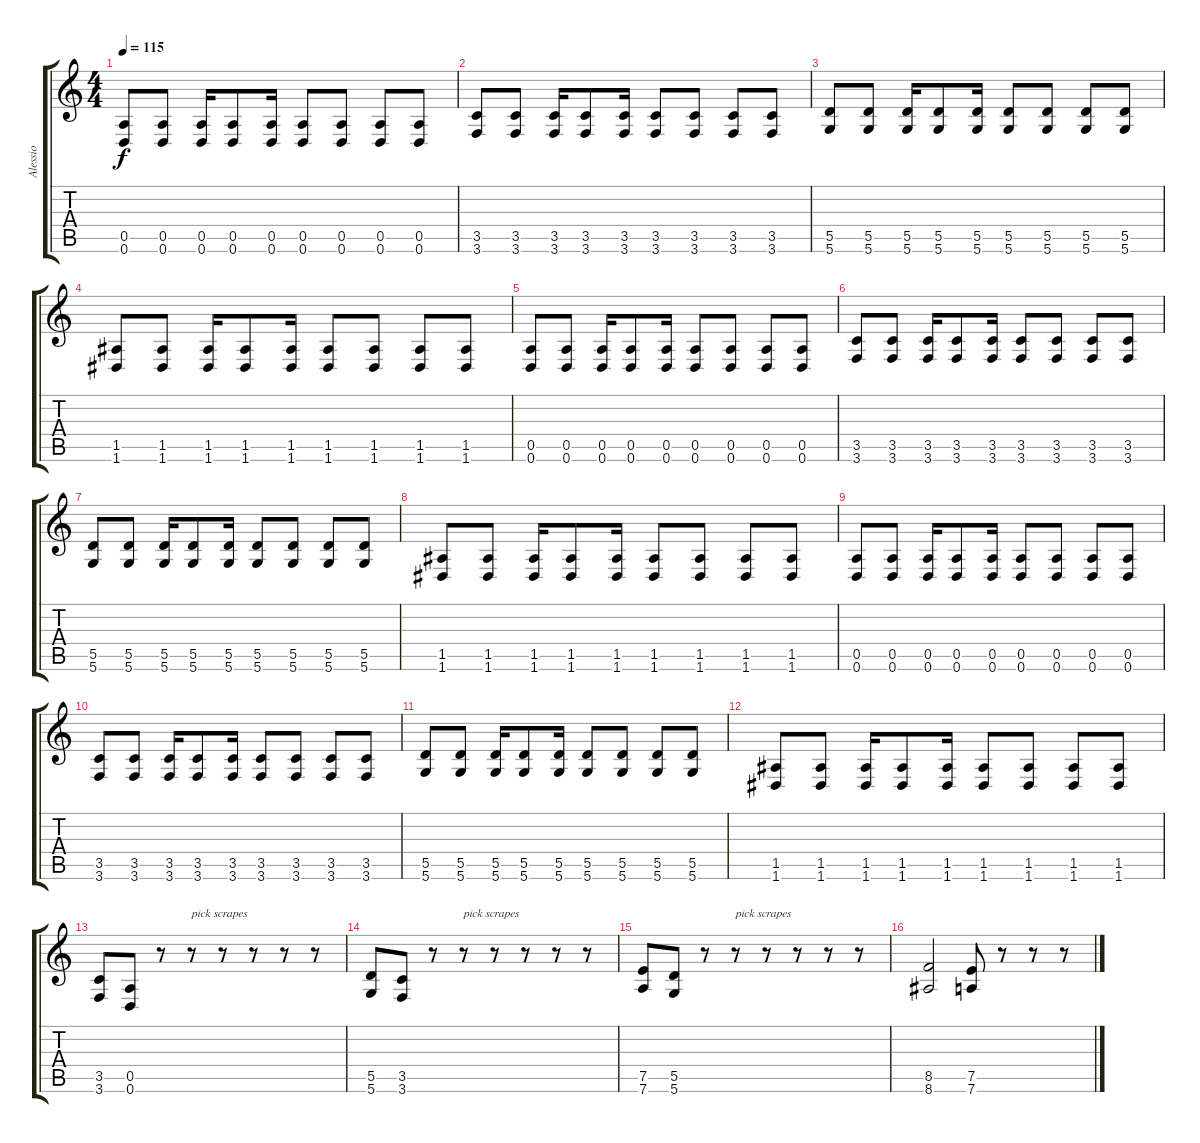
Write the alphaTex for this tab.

\track ("Alessio" "Alessio") {instrument distortionguitar}
\staff {score tabs}
\tuning (E4 B3 G3 D3 A2 D2) {hide}
\ts (4 4)
\tempo 115
\clef g2
\ks c
(0.5 0.6).8{dy f} (0.5 0.6).8 (0.5 0.6).16 (0.5 0.6).8 (0.5 0.6).16 (0.5 0.6).8 (0.5 0.6).8 (0.5 0.6).8 (0.5 0.6).8 |
(3.5 3.6).8 (3.5 3.6).8 (3.5 3.6).16 (3.5 3.6).8 (3.5 3.6).16 (3.5 3.6).8 (3.5 3.6).8 (3.5 3.6).8 (3.5 3.6).8 |
(5.5 5.6).8 (5.5 5.6).8 (5.5 5.6).16 (5.5 5.6).8 (5.5 5.6).16 (5.5 5.6).8 (5.5 5.6).8 (5.5 5.6).8 (5.5 5.6).8 |
(1.5 1.6).8 (1.5 1.6).8 (1.5 1.6).16 (1.5 1.6).8 (1.5 1.6).16 (1.5 1.6).8 (1.5 1.6).8 (1.5 1.6).8 (1.5 1.6).8 |
(0.5 0.6).8 (0.5 0.6).8 (0.5 0.6).16 (0.5 0.6).8 (0.5 0.6).16 (0.5 0.6).8 (0.5 0.6).8 (0.5 0.6).8 (0.5 0.6).8 |
(3.5 3.6).8 (3.5 3.6).8 (3.5 3.6).16 (3.5 3.6).8 (3.5 3.6).16 (3.5 3.6).8 (3.5 3.6).8 (3.5 3.6).8 (3.5 3.6).8 |
(5.5 5.6).8 (5.5 5.6).8 (5.5 5.6).16 (5.5 5.6).8 (5.5 5.6).16 (5.5 5.6).8 (5.5 5.6).8 (5.5 5.6).8 (5.5 5.6).8 |
(1.5 1.6).8 (1.5 1.6).8 (1.5 1.6).16 (1.5 1.6).8 (1.5 1.6).16 (1.5 1.6).8 (1.5 1.6).8 (1.5 1.6).8 (1.5 1.6).8 |
(0.5 0.6).8 (0.5 0.6).8 (0.5 0.6).16 (0.5 0.6).8 (0.5 0.6).16 (0.5 0.6).8 (0.5 0.6).8 (0.5 0.6).8 (0.5 0.6).8 |
(3.5 3.6).8 (3.5 3.6).8 (3.5 3.6).16 (3.5 3.6).8 (3.5 3.6).16 (3.5 3.6).8 (3.5 3.6).8 (3.5 3.6).8 (3.5 3.6).8 |
(5.5 5.6).8 (5.5 5.6).8 (5.5 5.6).16 (5.5 5.6).8 (5.5 5.6).16 (5.5 5.6).8 (5.5 5.6).8 (5.5 5.6).8 (5.5 5.6).8 |
(1.5 1.6).8 (1.5 1.6).8 (1.5 1.6).16 (1.5 1.6).8 (1.5 1.6).16 (1.5 1.6).8 (1.5 1.6).8 (1.5 1.6).8 (1.5 1.6).8 |
(3.5 3.6).8 (0.5 0.6).8 r.8 r.8{txt "pick scrapes"} r.8 r.8 r.8 r.8 |
(5.5 5.6).8 (3.5 3.6).8 r.8 r.8{txt "pick scrapes"} r.8 r.8 r.8 r.8 |
(7.5 7.6).8 (5.5 5.6).8 r.8 r.8{txt "pick scrapes"} r.8 r.8 r.8 r.8 |
(8.5 8.6).2 (7.5 7.6).8 r.8 r.8 r.8
